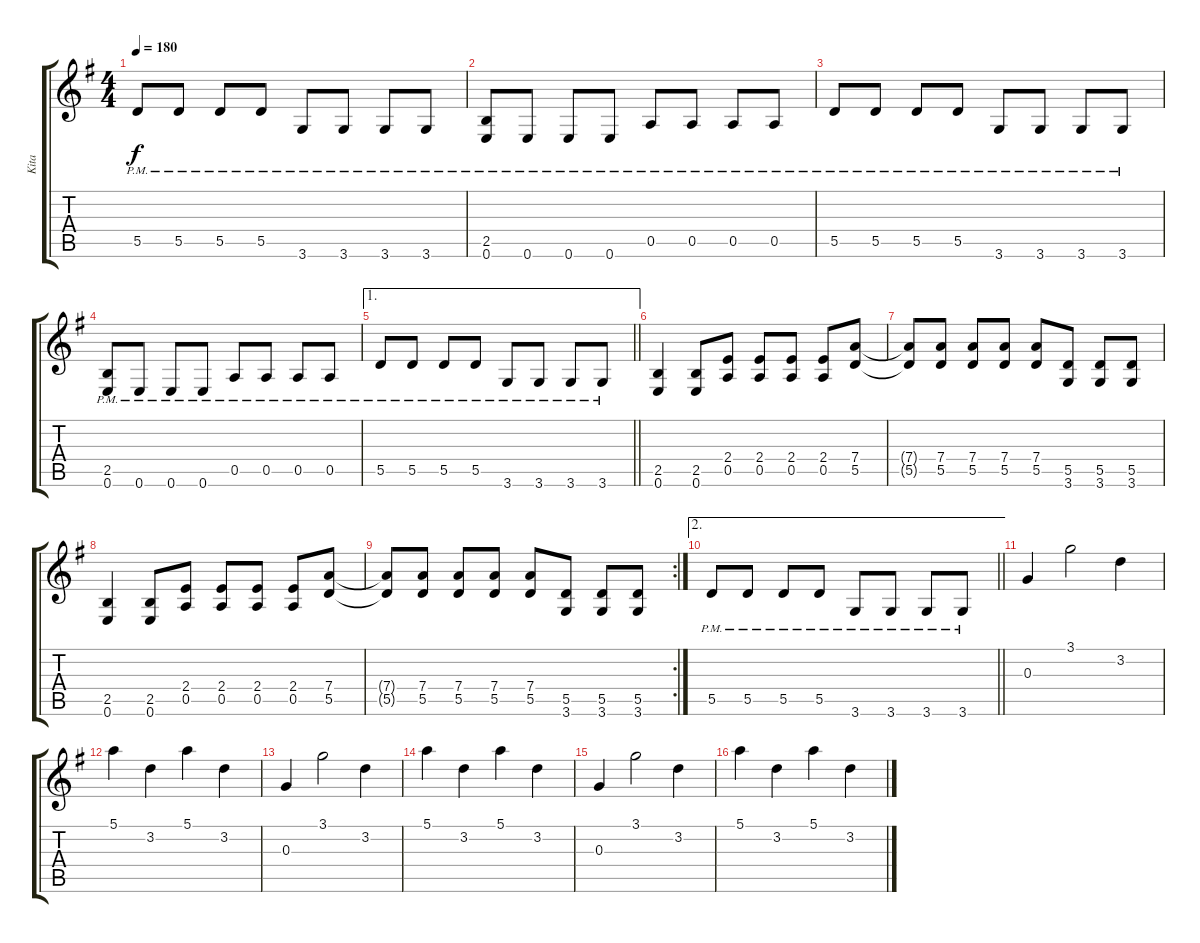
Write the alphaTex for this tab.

\track ("Kita " "Kita ") {instrument overdrivenguitar}
\staff {score tabs}
\tuning (E4 B3 G3 D3 A2 E2) {hide}
\ts (4 4)
\tempo 180
\clef g2
\ks g
5.5{pm}.8{dy f} 5.5{pm}.8 5.5{pm}.8 5.5{pm}.8 3.6{pm}.8 3.6{pm}.8 3.6{pm}.8 3.6{pm}.8 |
(2.5 0.6{pm}).8 0.6{pm}.8 0.6{pm}.8 0.6{pm}.8 0.5{pm}.8 0.5{pm}.8 0.5{pm}.8 0.5{pm}.8 |
5.5{pm}.8 5.5{pm}.8 5.5{pm}.8 5.5{pm}.8 3.6{pm}.8 3.6{pm}.8 3.6{pm}.8 3.6{pm}.8 |
(2.5 0.6{pm}).8 0.6{pm}.8 0.6{pm}.8 0.6{pm}.8 0.5{pm}.8 0.5{pm}.8 0.5{pm}.8 0.5{pm}.8 |
\ae 1
\barLineRight lightlight
5.5{pm}.8 5.5{pm}.8 5.5{pm}.8 5.5{pm}.8 3.6{pm}.8 3.6{pm}.8 3.6{pm}.8 3.6{pm}.8 |
(2.5 0.6).4 (2.5 0.6).8 (2.4 0.5).8 (2.4 0.5).8 (2.4 0.5).8 (2.4 0.5).8 (7.4 5.5).8 |
(7.4{t} 5.5{t}).8 (7.4 5.5).8 (7.4 5.5).8 (7.4 5.5).8 (7.4 5.5).8 (5.5 3.6).8 (5.5 3.6).8 (5.5 3.6).8 |
(2.5 0.6).4 (2.5 0.6).8 (2.4 0.5).8 (2.4 0.5).8 (2.4 0.5).8 (2.4 0.5).8 (7.4 5.5).8 |
\rc 2
(7.4{t} 5.5{t}).8 (7.4 5.5).8 (7.4 5.5).8 (7.4 5.5).8 (7.4 5.5).8 (5.5 3.6).8 (5.5 3.6).8 (5.5 3.6).8 |
\ae 2
\barLineRight lightlight
5.5{pm}.8 5.5{pm}.8 5.5{pm}.8 5.5{pm}.8 3.6{pm}.8 3.6{pm}.8 3.6{pm}.8 3.6{pm}.8 |
0.3.4 3.1.2 3.2.4 |
5.1.4 3.2.4 5.1.4 3.2.4 |
0.3.4 3.1.2 3.2.4 |
5.1.4 3.2.4 5.1.4 3.2.4 |
0.3.4 3.1.2 3.2.4 |
5.1.4 3.2.4 5.1.4 3.2.4
